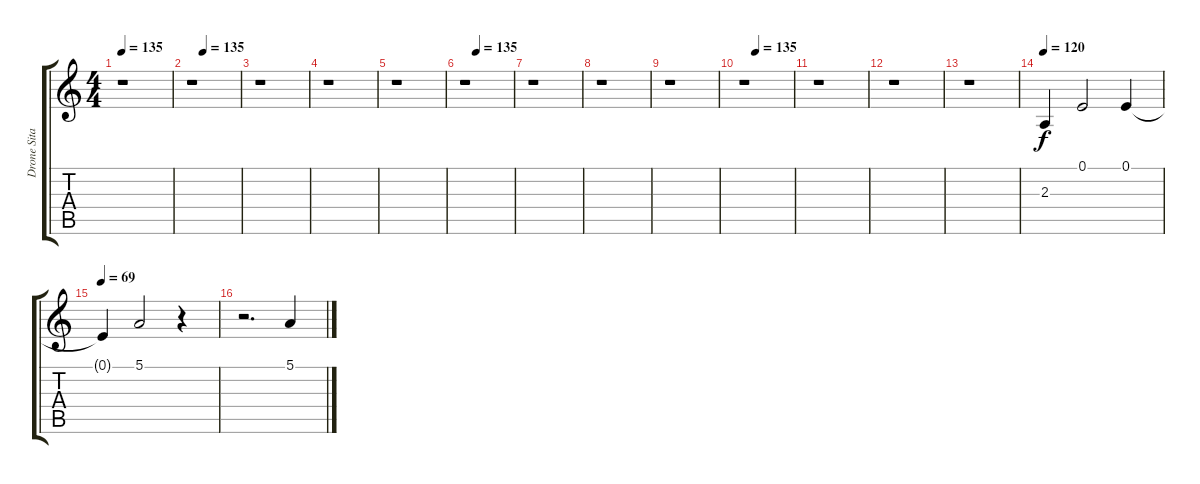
\track ("Drone Sitar" "Drone Sita") {instrument sitar}
\staff {score tabs}
\tuning (E4 B3 G3 D3 A2 E2) {hide}
\ts (4 4)
\tempo 135
\clef g2
\ks c
r.1{dy f} |
\tempo (135 0.25)
r.1 |
r.1 |
r.1 |
r.1 |
\tempo (135 0.25)
r.1 |
r.1 |
r.1 |
r.1 |
\tempo (135 0.25)
r.1 |
r.1 |
r.1 |
r.1 |
\tempo 120
2.3.4 0.1.2 0.1.4 |
\tempo 69
0.1{t}.4 5.1.2 r.4 |
r.2{d} 5.1.4
